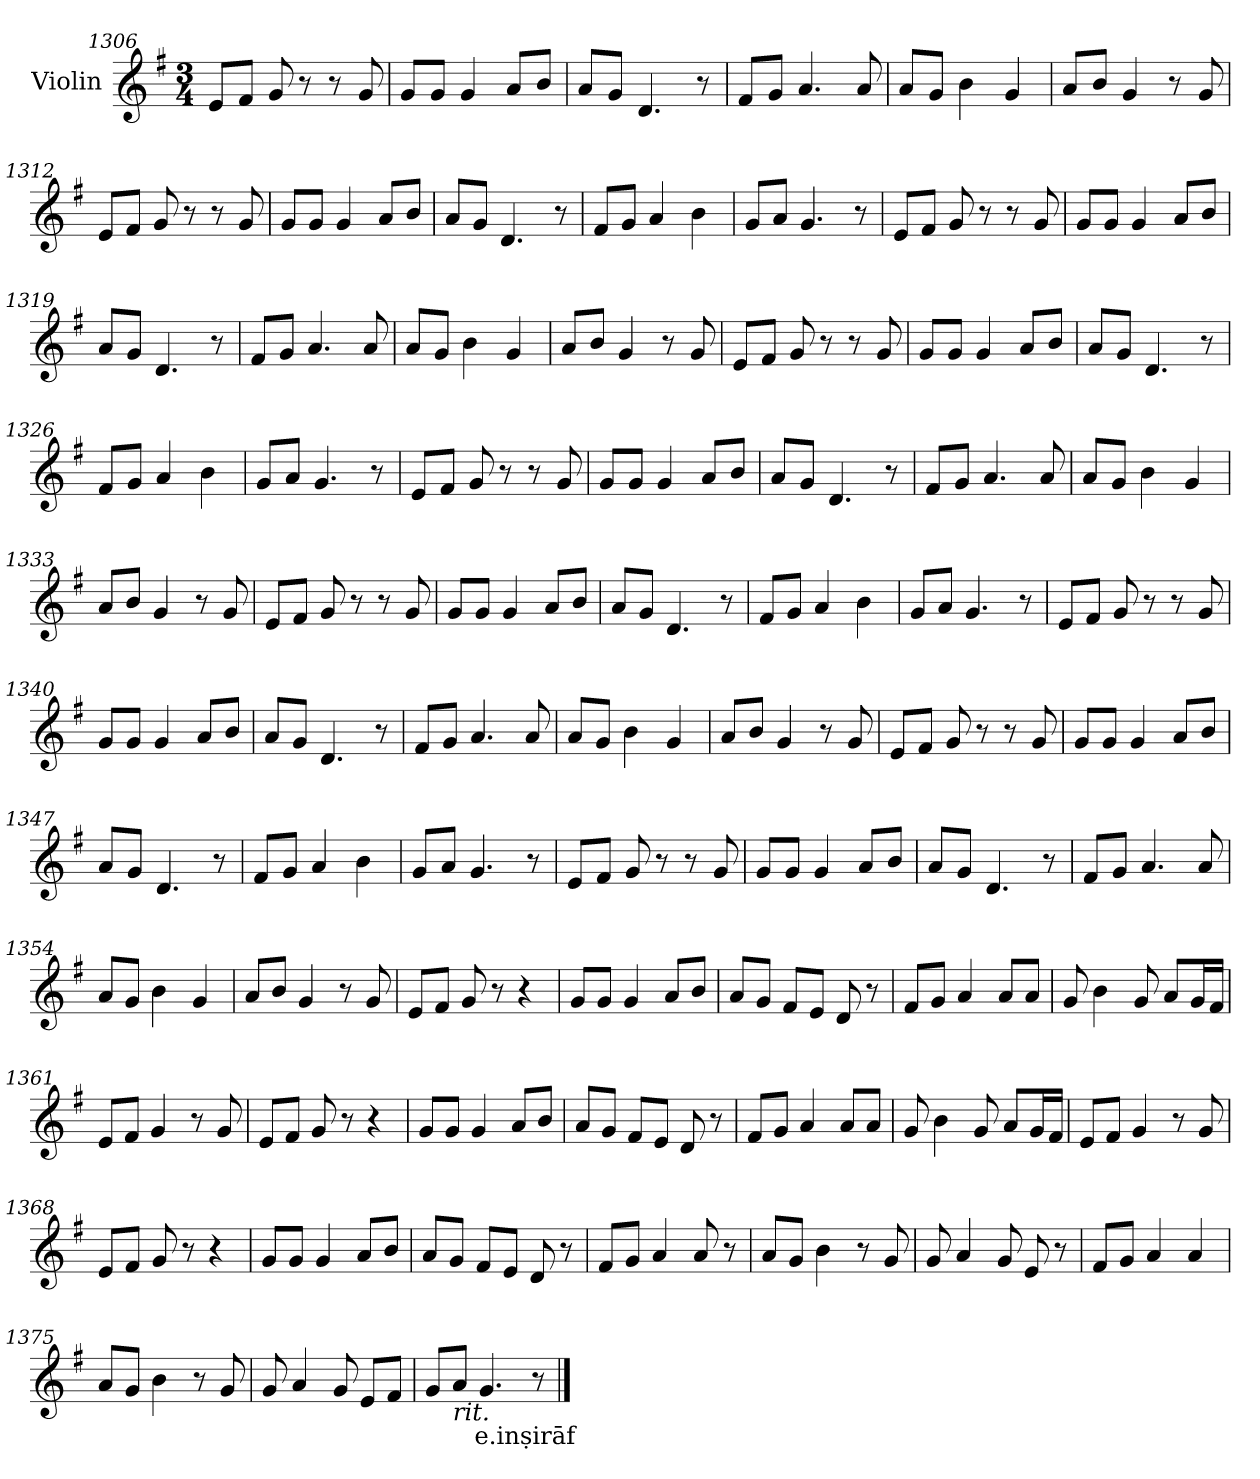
**kern	**text
*part1	*part1
*staff1	*staff1
*I"Violin	*
*clefG2	*
*k[f#]	*
*G:	*
*M3/4	*
=1306	=1306
8e/L	.
8f#/J	.
8g/	.
8r	.
8r	.
8g/	.
!!LO:LB:g=z
=1307	=1307
8g/L	.
8g/J	.
4g/	.
8a/L	.
8b/J	.
=1308	=1308
8a/L	.
8g/J	.
4.d/	.
8r	.
=1309	=1309
8f#/L	.
8g/J	.
4.a/	.
8a/	.
=1310	=1310
8a/L	.
8g/J	.
4b\	.
4g/	.
=1311	=1311
8a/L	.
8b/J	.
4g/	.
8r	.
8g/	.
=1312	=1312
8e/L	.
8f#/J	.
8g/	.
8r	.
8r	.
8g/	.
!!LO:LB:g=z
=1313	=1313
8g/L	.
8g/J	.
4g/	.
8a/L	.
8b/J	.
=1314	=1314
8a/L	.
8g/J	.
4.d/	.
8r	.
=1315	=1315
8f#/L	.
8g/J	.
4a/	.
4b\	.
=1316	=1316
8g/L	.
8a/J	.
4.g/	.
8r	.
=1317	=1317
8e/L	.
8f#/J	.
8g/	.
8r	.
8r	.
8g/	.
=1318	=1318
8g/L	.
8g/J	.
4g/	.
8a/L	.
8b/J	.
!!LO:LB:g=z
=1319	=1319
8a/L	.
8g/J	.
4.d/	.
8r	.
=1320	=1320
8f#/L	.
8g/J	.
4.a/	.
8a/	.
=1321	=1321
8a/L	.
8g/J	.
4b\	.
4g/	.
=1322	=1322
8a/L	.
8b/J	.
4g/	.
8r	.
8g/	.
=1323	=1323
8e/L	.
8f#/J	.
8g/	.
8r	.
8r	.
8g/	.
=1324	=1324
8g/L	.
8g/J	.
4g/	.
8a/L	.
8b/J	.
!!LO:LB:g=z
=1325	=1325
8a/L	.
8g/J	.
4.d/	.
8r	.
=1326	=1326
8f#/L	.
8g/J	.
4a/	.
4b\	.
=1327	=1327
8g/L	.
8a/J	.
4.g/	.
8r	.
=1328	=1328
8e/L	.
8f#/J	.
8g/	.
8r	.
8r	.
8g/	.
=1329	=1329
8g/L	.
8g/J	.
4g/	.
8a/L	.
8b/J	.
=1330	=1330
8a/L	.
8g/J	.
4.d/	.
8r	.
!!LO:LB:g=z
=1331	=1331
8f#/L	.
8g/J	.
4.a/	.
8a/	.
=1332	=1332
8a/L	.
8g/J	.
4b\	.
4g/	.
=1333	=1333
8a/L	.
8b/J	.
4g/	.
8r	.
8g/	.
=1334	=1334
8e/L	.
8f#/J	.
8g/	.
8r	.
8r	.
8g/	.
=1335	=1335
8g/L	.
8g/J	.
4g/	.
8a/L	.
8b/J	.
=1336	=1336
8a/L	.
8g/J	.
4.d/	.
8r	.
!!LO:PB:g=z
=1337	=1337
8f#/L	.
8g/J	.
4a/	.
4b\	.
=1338	=1338
8g/L	.
8a/J	.
4.g/	.
8r	.
=1339	=1339
8e/L	.
8f#/J	.
8g/	.
8r	.
8r	.
8g/	.
=1340	=1340
8g/L	.
8g/J	.
4g/	.
8a/L	.
8b/J	.
=1341	=1341
8a/L	.
8g/J	.
4.d/	.
8r	.
=1342	=1342
8f#/L	.
8g/J	.
4.a/	.
8a/	.
!!LO:LB:g=z
=1343	=1343
8a/L	.
8g/J	.
4b\	.
4g/	.
=1344	=1344
8a/L	.
8b/J	.
4g/	.
8r	.
8g/	.
=1345	=1345
8e/L	.
8f#/J	.
8g/	.
8r	.
8r	.
8g/	.
=1346	=1346
8g/L	.
8g/J	.
4g/	.
8a/L	.
8b/J	.
=1347	=1347
8a/L	.
8g/J	.
4.d/	.
8r	.
=1348	=1348
8f#/L	.
8g/J	.
4a/	.
4b\	.
!!LO:LB:g=z
=1349	=1349
8g/L	.
8a/J	.
4.g/	.
8r	.
=1350	=1350
8e/L	.
8f#/J	.
8g/	.
8r	.
8r	.
8g/	.
=1351	=1351
8g/L	.
8g/J	.
4g/	.
8a/L	.
8b/J	.
=1352	=1352
8a/L	.
8g/J	.
4.d/	.
8r	.
=1353	=1353
8f#/L	.
8g/J	.
4.a/	.
8a/	.
=1354	=1354
8a/L	.
8g/J	.
4b\	.
4g/	.
!!LO:LB:g=z
=1355	=1355
8a/L	.
8b/J	.
4g/	.
8r	.
8g/	.
=1356	=1356
8e/L	.
8f#/J	.
8g/	.
8r	.
4r	.
=1357	=1357
8g/L	.
8g/J	.
4g/	.
8a/L	.
8b/J	.
=1358	=1358
8a/L	.
8g/J	.
8f#/L	.
8e/J	.
8d/	.
8r	.
=1359	=1359
8f#/L	.
8g/J	.
4a/	.
8a/L	.
8a/J	.
=1360	=1360
8g/	.
4b\	.
8g/	.
8a/L	.
16g/L	.
16f#/JJ	.
!!LO:LB:g=z
=1361	=1361
8e/L	.
8f#/J	.
4g/	.
8r	.
8g/	.
=1362	=1362
8e/L	.
8f#/J	.
8g/	.
8r	.
4r	.
=1363	=1363
8g/L	.
8g/J	.
4g/	.
8a/L	.
8b/J	.
=1364	=1364
8a/L	.
8g/J	.
8f#/L	.
8e/J	.
8d/	.
8r	.
=1365	=1365
8f#/L	.
8g/J	.
4a/	.
8a/L	.
8a/J	.
=1366	=1366
8g/	.
4b\	.
8g/	.
8a/L	.
16g/L	.
16f#/JJ	.
!!LO:LB:g=z
=1367	=1367
8e/L	.
8f#/J	.
4g/	.
8r	.
8g/	.
=1368	=1368
8e/L	.
8f#/J	.
8g/	.
8r	.
4r	.
=1369	=1369
8g/L	.
8g/J	.
4g/	.
8a/L	.
8b/J	.
=1370	=1370
8a/L	.
8g/J	.
8f#/L	.
8e/J	.
8d/	.
8r	.
=1371	=1371
8f#/L	.
8g/J	.
4a/	.
8a/	.
8r	.
=1372	=1372
8a/L	.
8g/J	.
4b\	.
8r	.
8g/	.
!!LO:LB:g=z
=1373	=1373
8g/	.
4a/	.
8g/	.
8e/	.
8r	.
=1374	=1374
8f#/L	.
8g/J	.
4a/	.
4a/	.
=1375	=1375
8a/L	.
8g/J	.
4b\	.
8r	.
8g/	.
=1376	=1376
8g/	.
4a/	.
8g/	.
8e/L	.
8f#/J	.
=1377	=1377
8g/L	.
!LO:TX:b:i:t=rit.	!
8a/J	.
!	!LO:LY:b
4.g/	e.inṣirāf
8r	.
==	==
*-	*-
